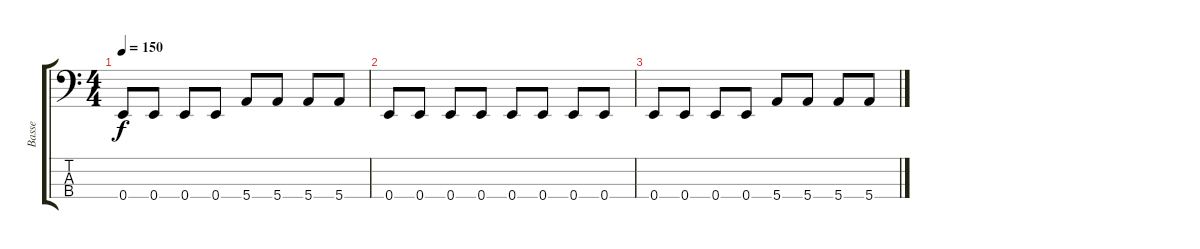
\track ("Basse" "Basse") {instrument slapbass2}
\staff {score tabs}
\tuning (G2 D2 A1 E1) {hide}
\ts (4 4)
\tempo 150
\clef f4
\ks c
0.4.8{dy f} 0.4.8 0.4.8 0.4.8 5.4.8 5.4.8 5.4.8 5.4.8 |
0.4.8 0.4.8 0.4.8 0.4.8 0.4.8 0.4.8 0.4.8 0.4.8 |
0.4.8 0.4.8 0.4.8 0.4.8 5.4.8 5.4.8 5.4.8 5.4.8
